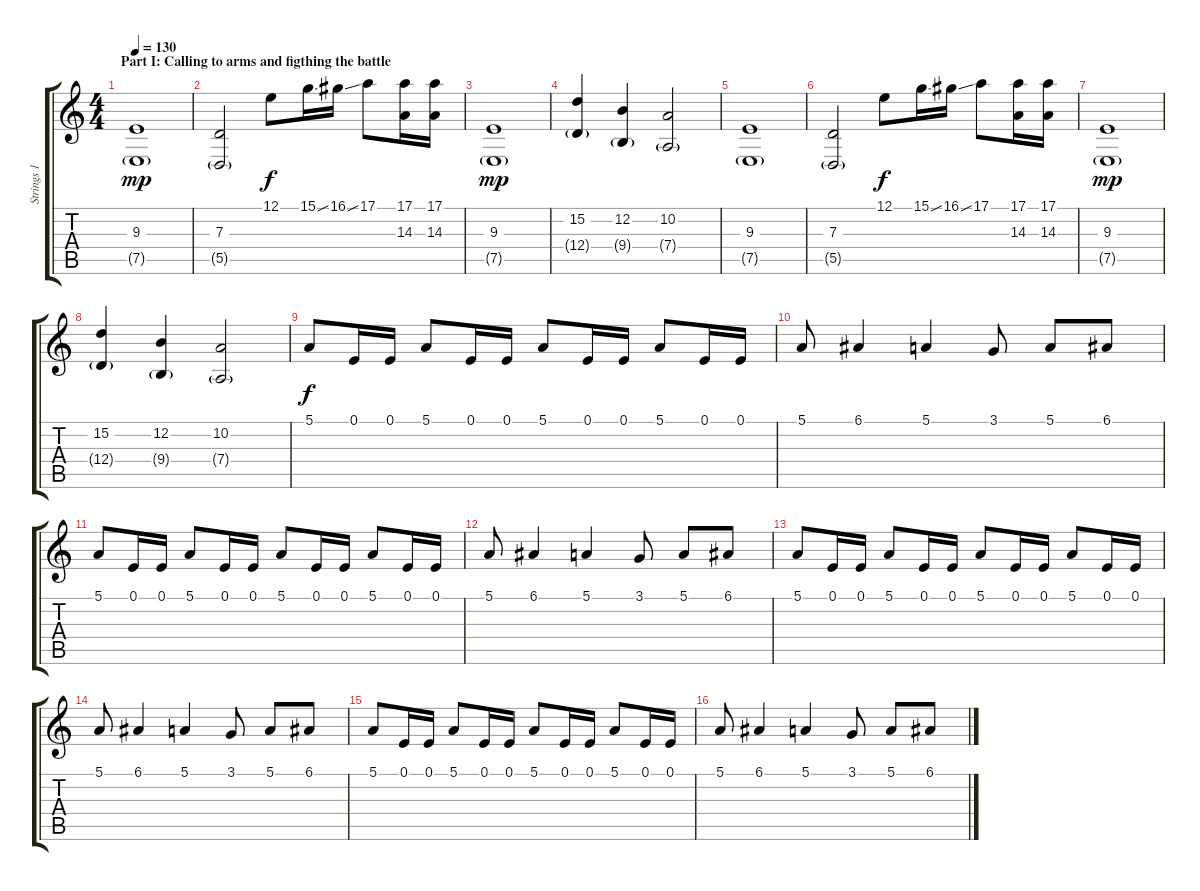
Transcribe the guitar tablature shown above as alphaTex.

\track ("Strings 1" "Strings 1") {instrument violin}
\staff {score tabs}
\tuning (E4 B3 G3 D3 A2 E2) {hide}
\ts (4 4)
\section ("" "Part I: Calling to arms and figthing the battle")
\tempo 130
\clef g2
\ks c
(9.3 7.5{g}).1{dy mp volume 14 balance 0 instrument stringensemble1} |
(7.3 5.5{g}).2 12.1.8{dy f} 15.1{ss}.16 16.1{ss}.16 17.1.8 (17.1 14.3).16 (17.1 14.3).16 |
(9.3 7.5{g}).1{dy mp} |
(15.2 12.4{g}).4 (12.2 9.4{g}).4 (10.2 7.4{g}).2 |
(9.3 7.5{g}).1 |
(7.3 5.5{g}).2 12.1.8{dy f} 15.1{ss}.16 16.1{ss}.16 17.1.8 (17.1 14.3).16 (17.1 14.3).16 |
(9.3 7.5{g}).1{dy mp} |
(15.2 12.4{g}).4 (12.2 9.4{g}).4 (10.2 7.4{g}).2 |
5.1.8{dy f volume 11 balance 16 instrument overdrivenguitar} 0.1.16 0.1.16 5.1.8{volume 11 balance 16 instrument overdrivenguitar} 0.1.16 0.1.16 5.1.8{volume 11 balance 16 instrument overdrivenguitar} 0.1.16 0.1.16 5.1.8{volume 11 balance 16 instrument overdrivenguitar} 0.1.16 0.1.16 |
5.1.8 6.1.4 5.1.4 3.1.8 5.1.8 6.1.8 |
5.1.8{volume 11 balance 16 instrument overdrivenguitar} 0.1.16 0.1.16 5.1.8{volume 11 balance 16 instrument overdrivenguitar} 0.1.16 0.1.16 5.1.8{volume 11 balance 16 instrument overdrivenguitar} 0.1.16 0.1.16 5.1.8{volume 11 balance 16 instrument overdrivenguitar} 0.1.16 0.1.16 |
5.1.8 6.1.4 5.1.4 3.1.8 5.1.8 6.1.8 |
5.1.8{volume 11 balance 16 instrument overdrivenguitar} 0.1.16 0.1.16 5.1.8{volume 11 balance 16 instrument overdrivenguitar} 0.1.16 0.1.16 5.1.8{volume 11 balance 16 instrument overdrivenguitar} 0.1.16 0.1.16 5.1.8{volume 11 balance 16 instrument overdrivenguitar} 0.1.16 0.1.16 |
5.1.8 6.1.4 5.1.4 3.1.8 5.1.8 6.1.8 |
5.1.8{volume 11 balance 16 instrument overdrivenguitar} 0.1.16 0.1.16 5.1.8{volume 11 balance 16 instrument overdrivenguitar} 0.1.16 0.1.16 5.1.8{volume 11 balance 16 instrument overdrivenguitar} 0.1.16 0.1.16 5.1.8{volume 11 balance 16 instrument overdrivenguitar} 0.1.16 0.1.16 |
5.1.8 6.1.4 5.1.4 3.1.8 5.1.8 6.1.8
